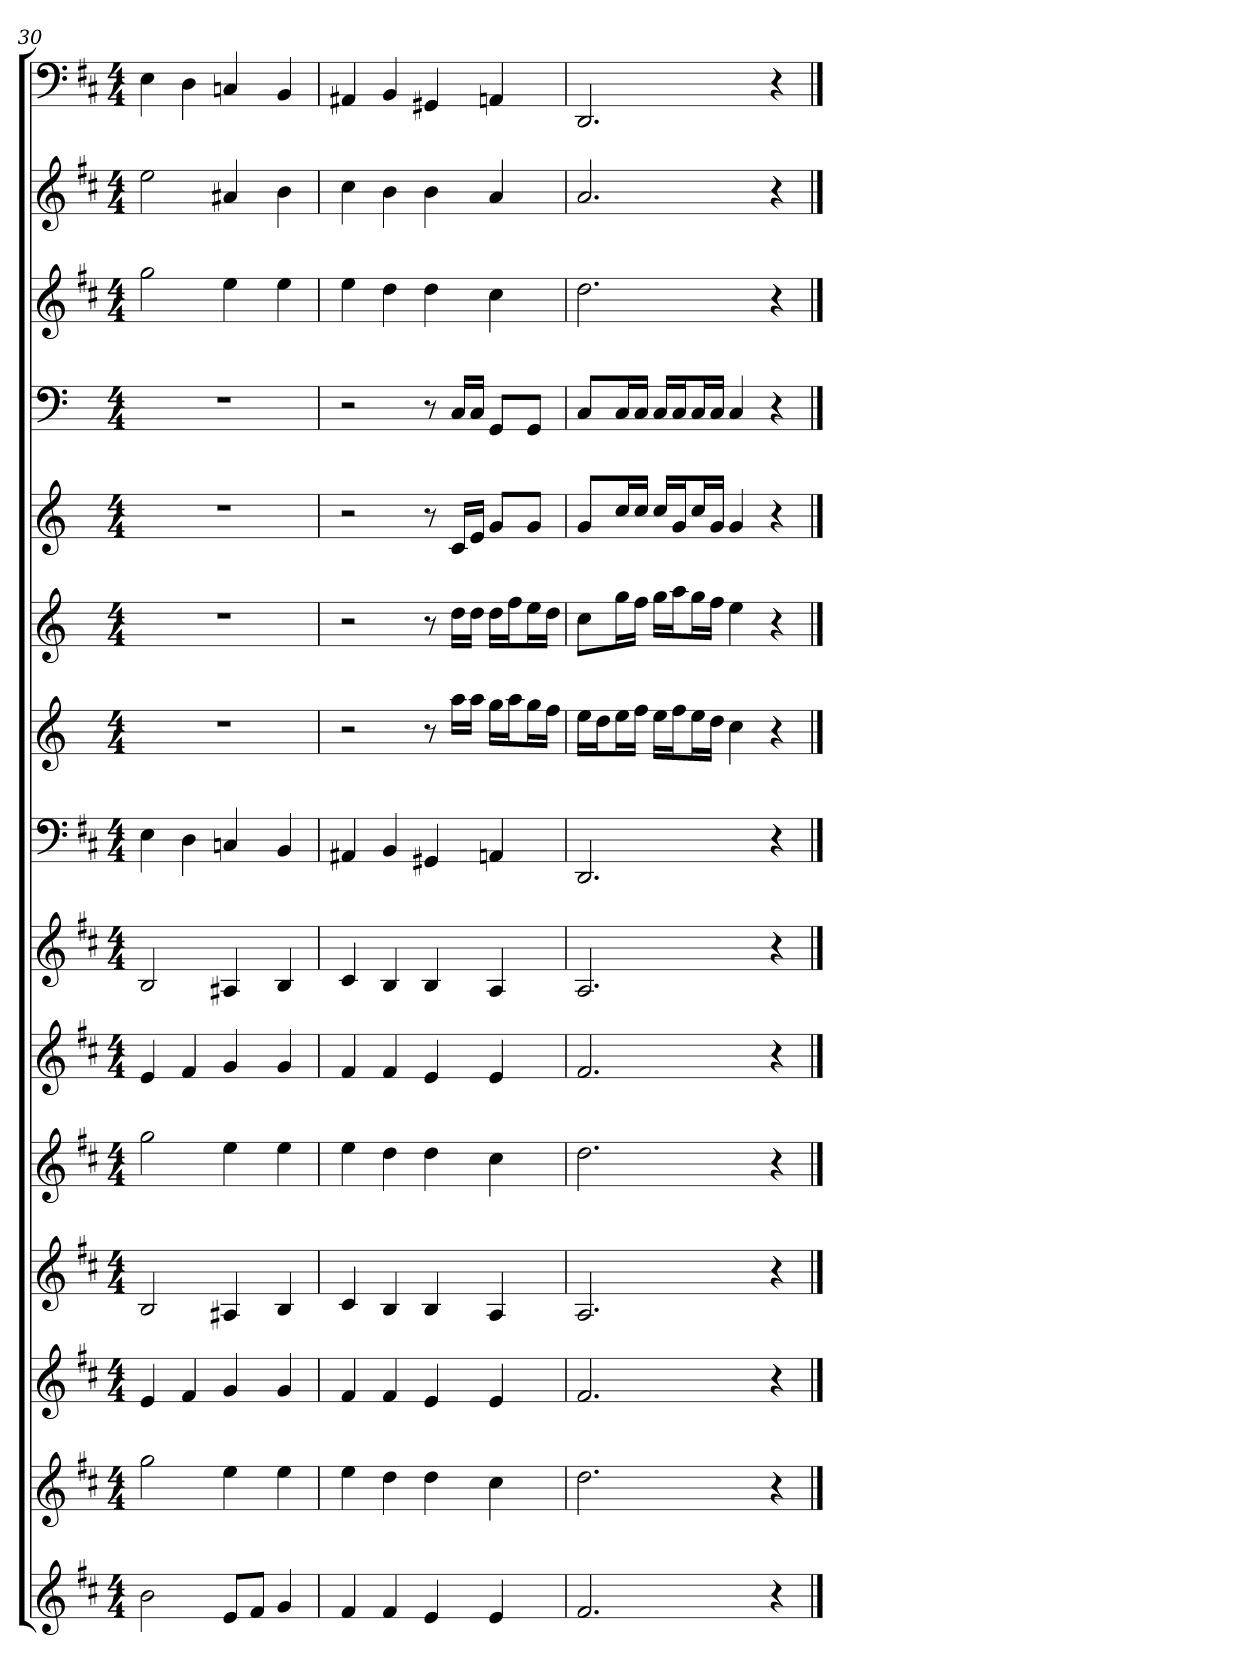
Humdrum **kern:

**kern	**kern	**kern	**kern	**kern	**kern	**kern	**kern	**kern	**kern	**kern	**kern	**kern	**kern	**kern
*part15	*part14	*part13	*part12	*part11	*part10	*part9	*part8	*part7	*part6	*part5	*part4	*part3	*part2	*part1
*staff15	*staff14	*staff13	*staff12	*staff11	*staff10	*staff9	*staff8	*staff7	*staff6	*staff5	*staff4	*staff3	*staff2	*staff1
*k[f#c#]	*k[f#c#]	*k[f#c#]	*k[f#c#]	*k[f#c#]	*k[f#c#]	*k[f#c#]	*k[f#c#]	*k[]	*k[]	*k[]	*k[]	*k[f#c#]	*k[f#c#]	*k[f#c#]
*D:	*D:	*D:	*D:	*D:	*D:	*D:	*D:	*	*	*	*	*D:	*D:	*D:
*M4/4	*M4/4	*M4/4	*M4/4	*M4/4	*M4/4	*M4/4	*M4/4	*M4/4	*M4/4	*M4/4	*M4/4	*M4/4	*M4/4	*M4/4
=30	=30	=30	=30	=30	=30	=30	=30	=30	=30	=30	=30	=30	=30	=30
2b	2gg	4e	2B	2gg	4e	2B	4E	1r	1r	1r	1r	2gg	2ee	4E
.	.	4f#	.	.	4f#	.	4D	.	.	.	.	.	.	4D
8eL	4ee	4g	4A#X	4ee	4g	4A#X	4Cn	.	.	.	.	4ee	4a#X	4Cn
8f#J	.	.	.	.	.	.	.	.	.	.	.	.	.	.
4g	4ee	4g	4B	4ee	4g	4B	4BB	.	.	.	.	4ee	4b	4BB
=31	=31	=31	=31	=31	=31	=31	=31	=31	=31	=31	=31	=31	=31	=31
4f#	4ee	4f#	4c#	4ee	4f#	4c#	4AA#X	2r	2r	2r	2r	4ee	4cc#	4AA#X
4f#	4dd	4f#	4B	4dd	4f#	4B	4BB	.	.	.	.	4dd	4b	4BB
4e	4dd	4e	4B	4dd	4e	4B	4GG#X	8r	8r	8r	8r	4dd	4b	4GG#X
.	.	.	.	.	.	.	.	16aaLL	16ddLL	16cLL	16CLL	.	.	.
.	.	.	.	.	.	.	.	16aaJJ	16ddJJ	16eJJ	16CJJ	.	.	.
4e	4cc#	4e	4A	4cc#	4e	4A	4AAn	16ggLL	16ddLL	8gL	8GGL	4cc#	4a	4AAn
.	.	.	.	.	.	.	.	16aaJ	16ffJ	.	.	.	.	.
.	.	.	.	.	.	.	.	16ggL	16eeL	8gJ	8GGJ	.	.	.
.	.	.	.	.	.	.	.	16ffJJ	16ddJJ	.	.	.	.	.
=32	=32	=32	=32	=32	=32	=32	=32	=32	=32	=32	=32	=32	=32	=32
2.f#	2.dd	2.f#	2.A	2.dd	2.f#	2.A	2.DD	16eeLL	8ccL	8gL	8CL	2.dd	2.a	2.DD
.	.	.	.	.	.	.	.	16ddJ	.	.	.	.	.	.
.	.	.	.	.	.	.	.	16eeL	16ggL	16ccL	16CL	.	.	.
.	.	.	.	.	.	.	.	16ffJJ	16ffJJ	16ccJJ	16CJJ	.	.	.
.	.	.	.	.	.	.	.	16eeLL	16ggLL	16ccLL	16CLL	.	.	.
.	.	.	.	.	.	.	.	16ffJ	16aaJ	16gJ	16CJ	.	.	.
.	.	.	.	.	.	.	.	16eeL	16ggL	16ccL	16CL	.	.	.
.	.	.	.	.	.	.	.	16ddJJ	16ffJJ	16gJJ	16CJJ	.	.	.
.	.	.	.	.	.	.	.	4cc	4ee	4g	4C	.	.	.
4r	4r	4r	4r	4r	4r	4r	4r	4r	4r	4r	4r	4r	4r	4r
==	==	==	==	==	==	==	==	==	==	==	==	==	==	==
*-	*-	*-	*-	*-	*-	*-	*-	*-	*-	*-	*-	*-	*-	*-
